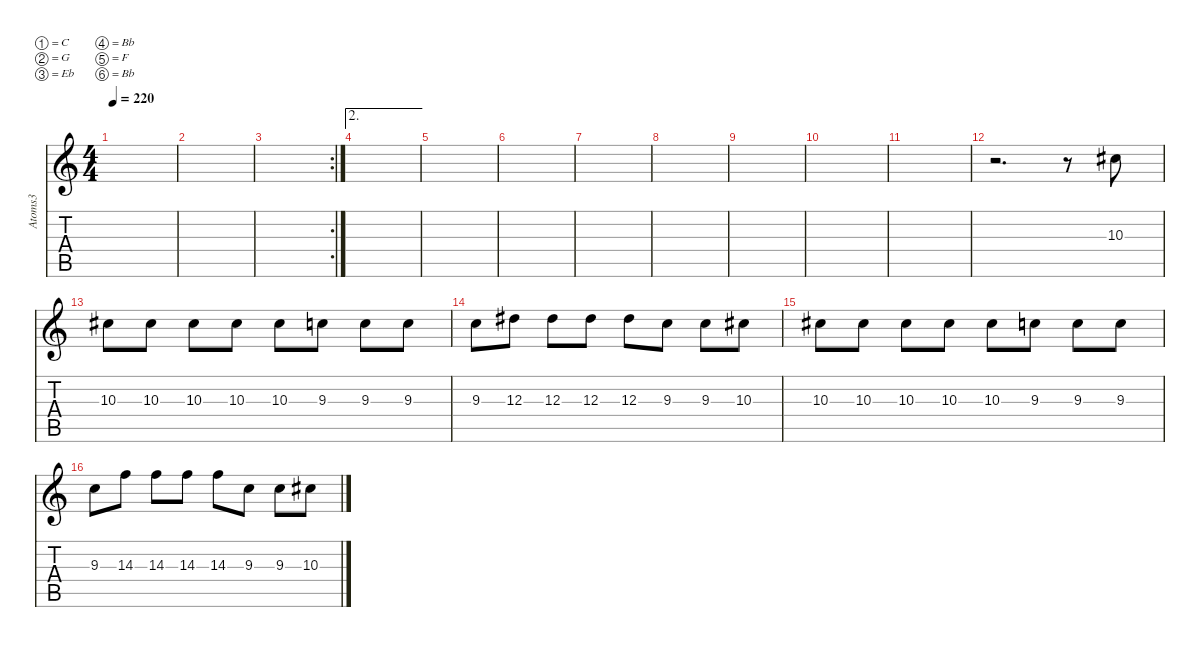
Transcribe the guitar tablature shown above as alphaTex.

\defaultSystemsLayout 4
\hideDynamics
\bracketExtendMode nobrackets
\otherSystemsTrackNameOrientation horizontal
\track ("Atomos3" "Atoms3") {instrument overdrivenguitar}
\staff {score tabs}
\tuning (C4 G3 Eb3 Bb2 F2 Bb1)
\ts (4 4)
\tempo 220
\clef g2
\ks c
|
|
\rc 2
|
\ae 2
|
|
|
|
|
|
|
|
r.2{d beam Down} r.8{beam Down} 10.3{acc #}.8{beam Down} |
10.3{acc #}.8{beam Down} 10.3{acc #}.8{beam Down} 10.3{acc #}.8{beam Down} 10.3{acc #}.8{beam Down} 10.3{acc #}.8{beam Down} 9.3.8{beam Down} 9.3.8{beam Down} 9.3.8{beam Down} |
9.3.8{beam Down} 12.3{acc #}.8{beam Down} 12.3{acc #}.8{beam Down} 12.3{acc #}.8{beam Down} 12.3{acc #}.8{beam Down} 9.3.8{beam Down} 9.3.8{beam Down} 10.3{acc #}.8{beam Down} |
10.3{acc #}.8{beam Down} 10.3{acc #}.8{beam Down} 10.3{acc #}.8{beam Down} 10.3{acc #}.8{beam Down} 10.3{acc #}.8{beam Down} 9.3.8{beam Down} 9.3.8{beam Down} 9.3.8{beam Down} |
9.3.8{beam Down} 14.3.8{beam Down} 14.3.8{beam Down} 14.3.8{beam Down} 14.3.8{beam Down} 9.3.8{beam Down} 9.3.8{beam Down} 10.3{acc #}.8{beam Down}
